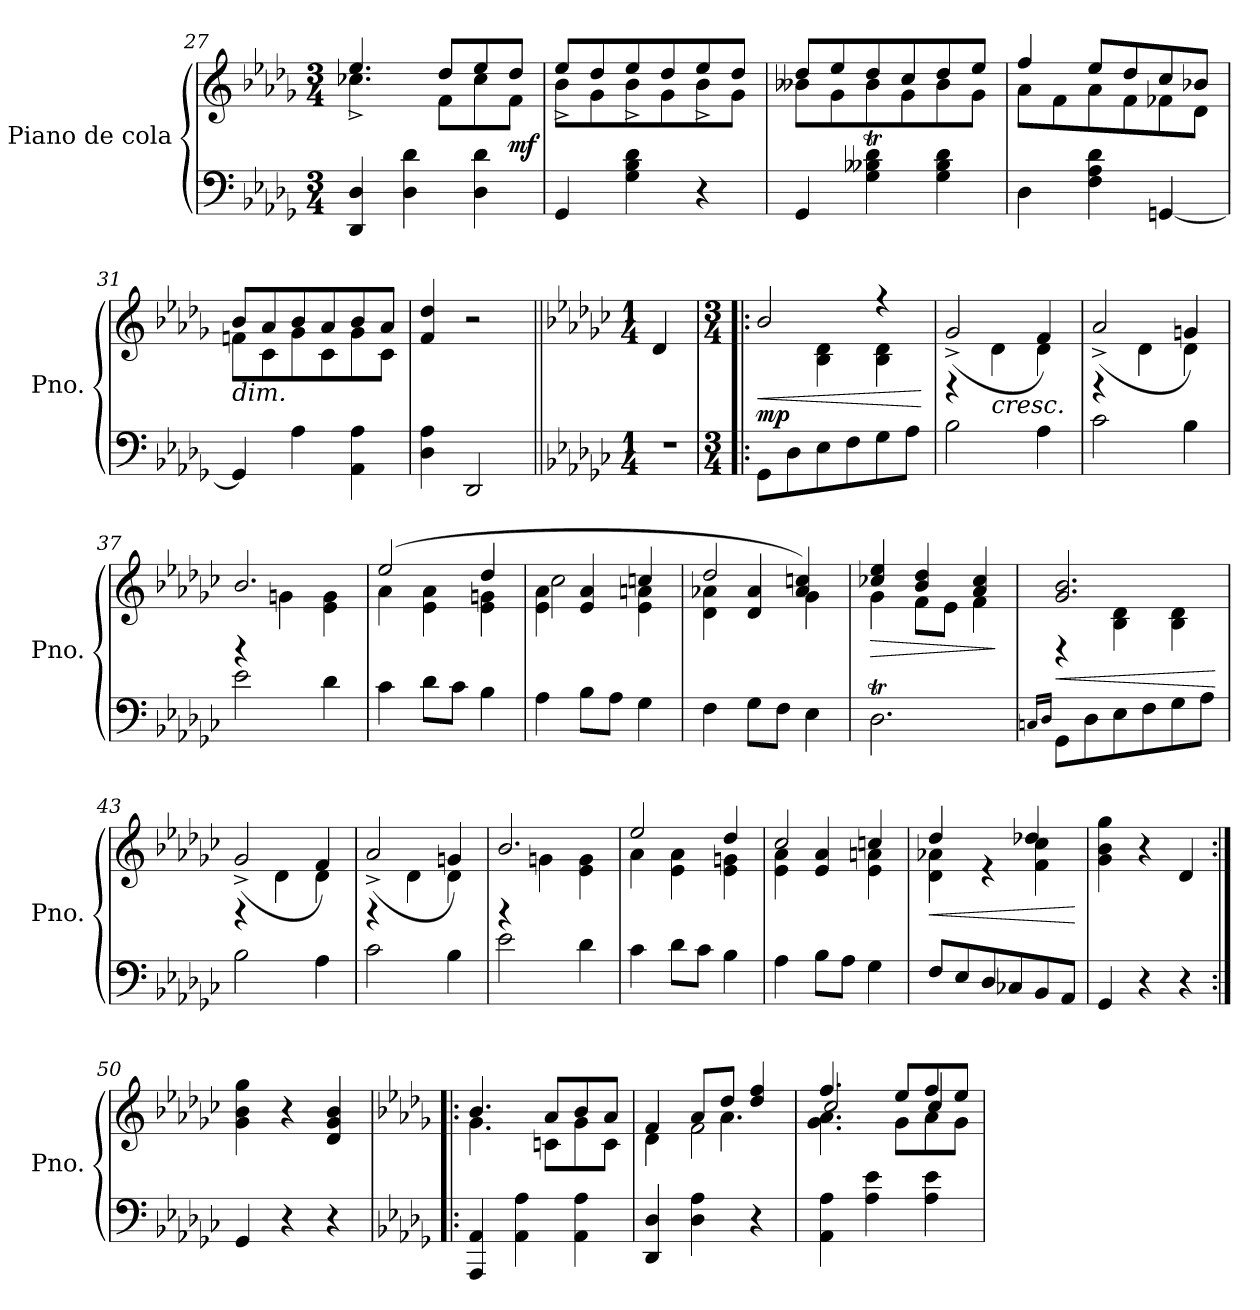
**kern	**kern	**dynam
*part1	*part1	*part1
*staff2	*staff1	*staff1/2
*I"Piano de cola	*	*
*I'Pno.	*	*
*clefF4	*clefG2	*
*k[b-e-a-d-g-]	*k[b-e-a-d-g-]	*
*M3/4	*M3/4	*
=27	=27	=27
*	*^	*
4DD-/ 4D-/	4.cc-X\	4.ee-^/	.
4D-\ 4d-\	.	.	.
.	8f\L	8dd-/L	.
4D-\ 4d-\	8cc-\	8ee-/	.
!	!	!	!LO:DY:b
.	8f\J	8dd-/J	mf
!!LO:PB:g=z	!!
=28	=28	=28	=28
4GG-/	8b-\L	8ee-^/L	.
.	8g-\	8dd-/	.
4G-\ 4B-\ 4d-\	8b-\	8ee-^/	.
.	8g-\	8dd-/	.
4r	8b-\	8ee-^/	.
.	8g-\J	8dd-/J	.
=29	=29	=29	=29
*	*MM121	*	*
4GG-/	8b--X\L	8dd-/L	.
.	8g-\	8ee-/	.
4G-\ 4B--X\ 4d-\	8b--\	8dd-T/	.
.	8g-\	8cc/	.
4G-\ 4B--\ 4d-\	8b--\	8dd-/	.
.	8g-\J	8ee-/J	.
=30	=30	=30	=30
*	*MM150	*	*
4D-\	8a-\L	4ff/	.
.	8f\	.	.
4F\ 4A-\ 4d-\	8a-\	8ee-/L	.
.	8f\	8dd-/	.
[4GGn/	8f-X\	8cc/	.
.	8d-\J	8b-X/J	.
=31	=31	=31	=31
!	!LO:TX:b:i:t=dim.	!	!
4GG/]	8b-/L	8fn\L	.
.	8a-/	8c\	.
4A-\	8b-/	8g-\	.
.	8a-/	8c\	.
4AA-\ 4A-\	8b-/	8g-\	.
.	8a-/J	8c\J	.
*	*v	*v	*
=32	=32	=32
4D-\ 4A-\	4f/ 4dd-/	.
2DD-/	2r	.
!!LO:LB:g=z
=33||	=33||	=33||
*k[b-e-a-d-g-c-]	*k[b-e-a-d-g-c-]	*
*M1/4	*M1/4	*
4r	4d-/	.
=34!|:	=34!|:	=34!|:
*M3/4	*M3/4	*
!	!	!LO:HP:b
*	*^	*
!	!	!	!LO:DY:n=1:a=2
8GG-\L	2b-/	4ryy	< mp
8D-\	.	.	.
8E-\	.	4B-\ 4d-\	.
8F\	.	.	.
8G-\	4r	4B-\ 4d-\	.
8A-\J	.	.	.
*	*v	*v	*
.	.	[
=35	=35	=35
*	*^	*
2B-\	4rD	(>2g-^/	.
!	!LO:TX:b:i:t=cresc.	!	!
.	4d-\	.	.
4A-\	4d-\	4f/)	.
=36	=36	=36	=36
2c-\	4rD	(>2a-^/	.
.	4d-\	.	.
4B-\	4d-\	4gn/)	.
=37	=37	=37	=37
2e-\	4rD	2.b-/	.
.	4gn\	.	.
4d-\	4e-\ 4g\	.	.
=38	=38	=38	=38
4c-\	4a-\	(>2ee-/	.
8d-\L	4e-\ 4a-\	.	.
8c-\J	.	.	.
4B-\	4e-\ 4gn\	4dd-/	.
=39	=39	=39	=39
4A-\	4e-\ 4a-\	2cc-\	.
8B-\L	4e-/ 4a-/	.	.
8A-\J	.	.	.
4G-\	4e-\ 4an\	4ccn/	.
=40	=40	=40	=40
4F\	4d-\ 4a-X\	2dd-/	.
8G-\L	4d-/ 4a-/	.	.
8F\J	.	.	.
4E-\	4g-\	4a-/ 4ccn/)	.
=41	=41	=41	=41
!	!	!	!LO:HP:b
2.D-T\	4g-\	4cc-X/ 4ee-/	>
.	8f\L	4b-/ 4dd-/	.
.	8e-\J	.	.
.	4f\	4a-/ 4cc-/	.
*	*v	*v	*
.	.	]
!!LO:LB:g=z
=42	=42	=42
16qCn/LL	.	.
16qD-/JJ	.	.
!	!	!LO:HP:b
*	*^	*
8GG-\L	4rD	2.g-/ 2.b-/	<
8D-\	.	.	.
8E-\	4B-\ 4d-\	.	.
8F\	.	.	.
8G-\	4B-\ 4d-\	.	.
8A-\J	.	.	.
*	*v	*v	*
.	.	[
=43	=43	=43
*	*^	*
2B-\	4rD	(>2g-^/	.
.	4d-\	.	.
4A-\	4d-\	4f/)	.
=44	=44	=44	=44
2c-\	4rD	(>2a-^/	.
.	4d-\	.	.
4B-\	4d-\	4gn/)	.
=45	=45	=45	=45
2e-\	4rD	2.b-/	.
.	4gn\	.	.
4d-\	4e-\ 4g\	.	.
=46	=46	=46	=46
4c-\	4a-\	2ee-/	.
8d-\L	4e-\ 4a-\	.	.
8c-\J	.	.	.
4B-\	4e-\ 4gn\	4dd-/	.
=47	=47	=47	=47
4A-\	4e-\ 4a-\	2cc-/	.
8B-\L	4e-/ 4a-/	.	.
8A-\J	.	.	.
4G-\	4e-\ 4an\	4ccn/	.
!!LO:LB:g=z	!!
=48	=48	=48	=48
!	!	!	!LO:HP:b
8F/L	4d-\ 4a-X\	4dd-/	<
8E-/	.	.	.
8D-/	4re	4ryy	.
8C-X/	.	.	.
8BB-/	4f\ 4cc-\	4dd-X/	.
8AA-/J	.	.	.
*	*v	*v	*
.	.	[
=49	=49	=49
4GG-/	4g-\ 4b-\ 4gg-\	.
4r	4r	.
4r	4d-/	.
=50:|!	=50:|!	=50:|!
4GG-/	4g-\ 4b-\ 4gg-\	.
4r	4r	.
4r	4d-/ 4g-/ 4b-/	.
=51!|:	=51!|:	=51!|:
*k[b-e-a-d-g-]	*k[b-e-a-d-g-]	*
*	*^	*
4AAA-/ 4AA-/	4.g-\	4.b-/	.
4AA-\ 4A-\	.	.	.
.	8cn\L	8a-/L	.
4AA-\ 4A-\	8g-\	8b-/	.
.	8c\J	8a-/J	.
=52	=52	=52	=52
*	*	*^	*
4DD-/ 4D-/	4d-\	4f/	4.ryy	.
4D-\ 4A-\	2f\	8a-/L	.	.
.	.	8dd-/J	4.a-\	.
4r	.	4dd-/ 4ff/	.	.
=53	=53	=53	=53	=53
4AA-\ 4A-\	4.g-\ 4.a-\	4.ff/	2cc/	.
4A-\ 4e-\	.	.	.	.
.	8g-\L	8ee-/L	.	.
4A-\ 4e-\	8a-\	8ff/	4cc/	.
.	8g-\J	8ee-/J	.	.
*	*v	*v	*v	*
=	=	=
*-	*-	*-
